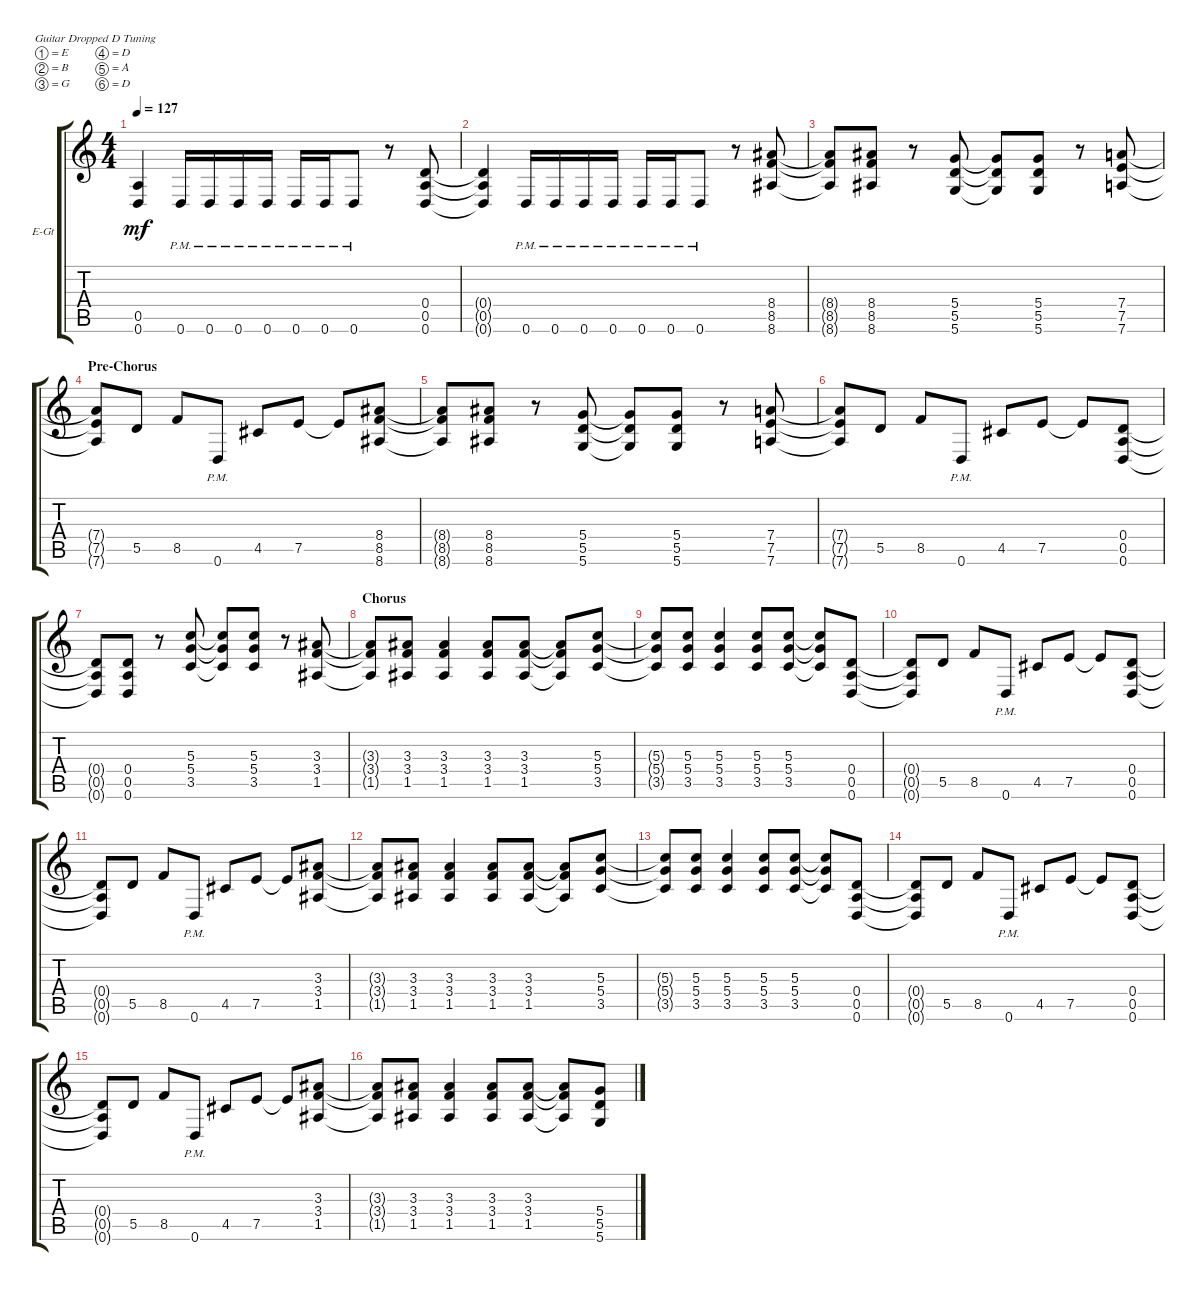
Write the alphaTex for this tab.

\defaultSystemsLayout 4
\bracketExtendMode groupsimilarinstruments
\firstSystemTrackNameOrientation horizontal
\otherSystemsTrackNameOrientation horizontal
\track ("Rhythm Guitar (Right)" "E-Gt") {mute instrument distortionguitar}
\staff {score tabs}
\tuning (E4 B3 G3 D3 A2 D2)
\ts (4 4)
\tempo 127
\clef g2
\ks c
(0.5{t} 0.6{t}).4{dy mf} 0.6{pm}.16 0.6{pm}.16 0.6{pm}.16 0.6{pm}.16 0.6{pm}.16 0.6{pm}.16 0.6{pm}.8 r.8 (0.5 0.6 0.4).8 |
(0.5{t} 0.6{t} 0.4{t}).4 0.6{pm}.16 0.6{pm}.16 0.6{pm}.16 0.6{pm}.16 0.6{pm}.16 0.6{pm}.16 0.6{pm}.8 r.8 (8.5 8.6 8.4).8 |
(8.6{t} 8.5{t} 8.4{t}).8 (8.5 8.6 8.4).8 r.8 (5.6 5.5 5.4).8 (5.5{t} 5.6{t} 5.4{t}).8 (5.5 5.6 5.4).8 r.8 (7.6 7.5 7.4).8 |
\section ("" "Pre-Chorus")
(7.4{t} 7.5{t} 7.6{t}).8 5.5.8 8.5.8 0.6{pm}.8 4.5.8 7.5.8 7.5{t}.8 (8.6 8.5 8.4).8 |
(8.6{t} 8.5{t} 8.4{t}).8 (8.5 8.6 8.4).8 r.8 (5.5 5.6 5.4).8 (5.6{t} 5.5{t} 5.4{t}).8 (5.5 5.6 5.4).8 r.8 (7.5 7.6 7.4).8 |
(7.6{t} 7.5{t} 7.4{t}).8 5.5.8 8.5.8 0.6{pm}.8 4.5.8 7.5.8 7.5{t}.8 (0.6 0.5 0.4).8 |
(0.6{t} 0.5{t} 0.4{t}).8 (0.5 0.6 0.4).8 r.8 (3.5 5.4 5.3).8 (3.5{t} 5.4{t} 5.3{t}).8 (3.5 5.4 5.3).8 r.8 (1.5 3.4 3.3).8 |
\section ("" "Chorus")
(1.5{t} 3.4{t} 3.3{t}).8 (1.5 3.4 3.3).8 (1.5 3.4 3.3).4 (1.5 3.4 3.3).8 (3.4 1.5 3.3).8 (1.5{t} 3.4{t} 3.3{t}).8 (3.5 5.4 5.3).8 |
(5.3{t} 5.4{t} 3.5{t}).8 (5.3 5.4 3.5).8 (5.3 5.4 3.5).4 (5.3 5.4 3.5).8 (5.3 5.4 3.5).8 (5.3{t} 5.4{t} 3.5{t}).8 (0.5 0.6 0.4).8 |
(0.5{t} 0.6{t} 0.4{t}).8 5.5.8 8.5.8 0.6{pm}.8 4.5.8 7.5.8 7.5{t}.8 (0.5 0.6 0.4).8 |
(0.6{t} 0.5{t} 0.4{t}).8 5.5.8 8.5.8 0.6{pm}.8 4.5.8 7.5.8 7.5{t}.8 (1.5 3.4 3.3).8 |
(1.5{t} 3.4{t} 3.3{t}).8 (1.5 3.4 3.3).8 (1.5 3.4 3.3).4 (1.5 3.4 3.3).8 (3.4 1.5 3.3).8 (1.5{t} 3.4{t} 3.3{t}).8 (3.5 5.4 5.3).8 |
(5.3{t} 5.4{t} 3.5{t}).8 (5.3 5.4 3.5).8 (5.3 5.4 3.5).4 (5.3 5.4 3.5).8 (5.3 5.4 3.5).8 (5.3{t} 5.4{t} 3.5{t}).8 (0.5 0.6 0.4).8 |
(0.5{t} 0.6{t} 0.4{t}).8 5.5.8 8.5.8 0.6{pm}.8 4.5.8 7.5.8 7.5{t}.8 (0.5 0.6 0.4).8 |
(0.6{t} 0.5{t} 0.4{t}).8 5.5.8 8.5.8 0.6{pm}.8 4.5.8 7.5.8 7.5{t}.8 (1.5 3.4 3.3).8 |
(1.5{t} 3.4{t} 3.3{t}).8 (1.5 3.4 3.3).8 (1.5 3.4 3.3).4 (1.5 3.4 3.3).8 (3.4 1.5 3.3).8 (1.5{t} 3.4{t} 3.3{t}).8 (5.5 5.4 5.6).8
